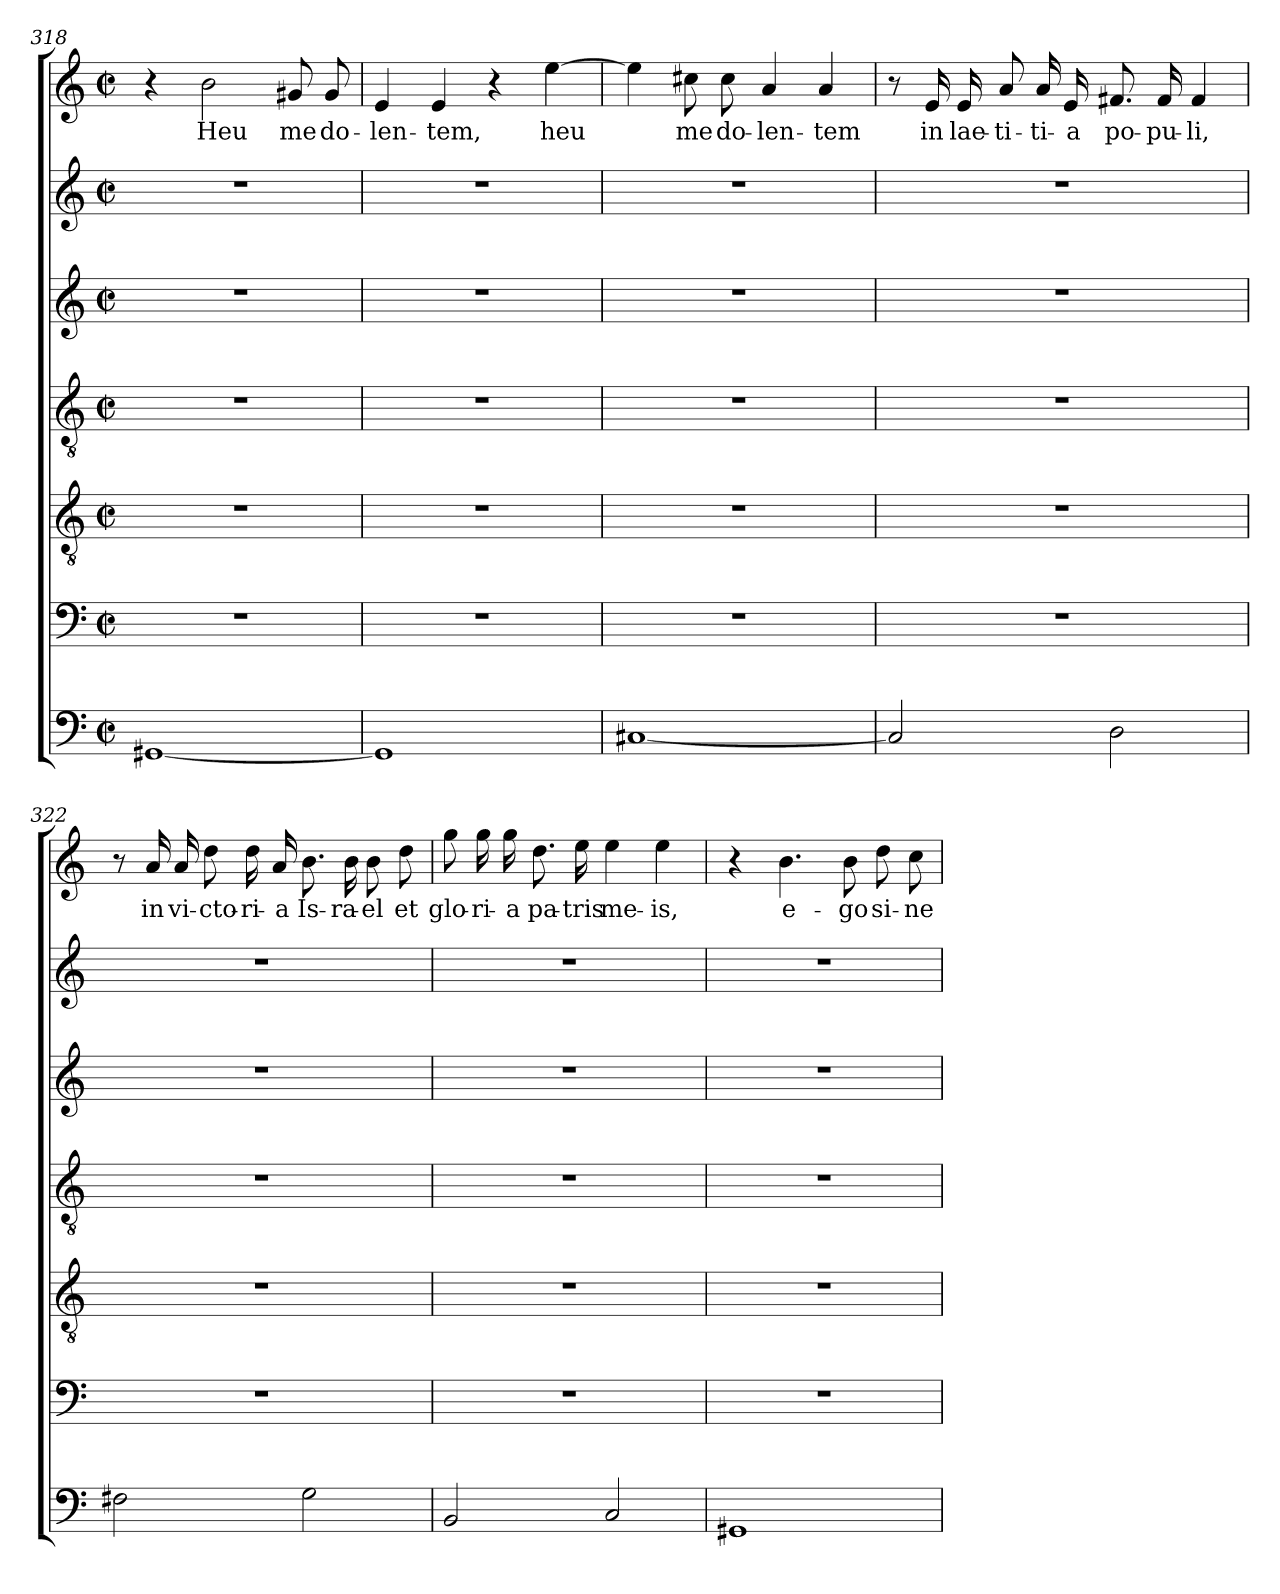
**kern	**kern	**kern	**kern	**kern	**kern	**kern	**text
*part7	*part6	*part5	*part4	*part3	*part2	*part1	*part1
*staff7	*staff6	*staff5	*staff4	*staff3	*staff2	*staff1	*staff1
*clefF4	*clefF4	*clefGv2	*clefGv2	*clefG2	*clefG2	*clefG2	*
*	*ITrd8c14	*	*	*	*	*	*
*k[]	*k[]	*k[]	*k[]	*k[]	*k[]	*k[]	*
*C:	*C:	*C:	*C:	*C:	*C:	*C:	*
*M2/2	*M2/2	*M2/2	*M2/2	*M2/2	*M2/2	*M2/2	*
*met(c|)	*met(c|)	*met(c|)	*met(c|)	*met(c|)	*met(c|)	*met(c|)	*
=318	=318	=318	=318	=318	=318	=318	=318
[1GG#X	1r	1r	1r	1r	1r	4r	.
!	!	!	!	!	!	!	!LO:LY:b
.	.	.	.	.	.	2b\	Heu
!	!	!	!	!	!	!	!LO:LY:b
.	.	.	.	.	.	8g#X/	me
!	!	!	!	!	!	!	!LO:LY:b
.	.	.	.	.	.	8g#/	do-
=319	=319	=319	=319	=319	=319	=319	=319
!	!	!	!	!	!	!	!LO:LY:b
1GG#]	1r	1r	1r	1r	1r	4e/	-len-
!	!	!	!	!	!	!	!LO:LY:b
.	.	.	.	.	.	4e/	-tem,
.	.	.	.	.	.	4r	.
!	!	!	!	!	!	!	!LO:LY:b
.	.	.	.	.	.	[4ee\	heu
=320	=320	=320	=320	=320	=320	=320	=320
[1C#X	1r	1r	1r	1r	1r	4ee\]	.
!	!	!	!	!	!	!	!LO:LY:b
.	.	.	.	.	.	8cc#X\	me
!	!	!	!	!	!	!	!LO:LY:b
.	.	.	.	.	.	8cc#\	do-
!	!	!	!	!	!	!	!LO:LY:b
.	.	.	.	.	.	4a/	-len-
!	!	!	!	!	!	!	!LO:LY:b
.	.	.	.	.	.	4a/	-tem
!!LO:LB:g=z
=321	=321	=321	=321	=321	=321	=321	=321
2C#/]	1r	1r	1r	1r	1r	8r	.
!	!	!	!	!	!	!	!LO:LY:b
.	.	.	.	.	.	16e/	in
!	!	!	!	!	!	!	!LO:LY:b
.	.	.	.	.	.	16e/	lae-
!	!	!	!	!	!	!	!LO:LY:b
.	.	.	.	.	.	8a/	-ti-
!	!	!	!	!	!	!	!LO:LY:b
.	.	.	.	.	.	16a/	-ti-
!	!	!	!	!	!	!	!LO:LY:b
.	.	.	.	.	.	16e/	-a
!	!	!	!	!	!	!	!LO:LY:b
2D\	.	.	.	.	.	8.f#X/	po-
!	!	!	!	!	!	!	!LO:LY:b
.	.	.	.	.	.	16f#/	-pu-
!	!	!	!	!	!	!	!LO:LY:b
.	.	.	.	.	.	4f#/	-li,
=322	=322	=322	=322	=322	=322	=322	=322
2F#X\	1r	1r	1r	1r	1r	8r	.
!	!	!	!	!	!	!	!LO:LY:b
.	.	.	.	.	.	16a/	in
!	!	!	!	!	!	!	!LO:LY:b
.	.	.	.	.	.	16a/	vi-
!	!	!	!	!	!	!	!LO:LY:b
.	.	.	.	.	.	8dd\	-cto-
!	!	!	!	!	!	!	!LO:LY:b
.	.	.	.	.	.	16dd\	-ri-
!	!	!	!	!	!	!	!LO:LY:b
.	.	.	.	.	.	16a/	-a
!	!	!	!	!	!	!	!LO:LY:b
2G\	.	.	.	.	.	8.b\	Is-
!	!	!	!	!	!	!	!LO:LY:b
.	.	.	.	.	.	16b\	-ra-
!	!	!	!	!	!	!	!LO:LY:b
.	.	.	.	.	.	8b\	-el
!	!	!	!	!	!	!	!LO:LY:b
.	.	.	.	.	.	8dd\	et
=323	=323	=323	=323	=323	=323	=323	=323
!	!	!	!	!	!	!	!LO:LY:b
2BB/	1r	1r	1r	1r	1r	8gg\	glo-
!	!	!	!	!	!	!	!LO:LY:b
.	.	.	.	.	.	16gg\	-ri-
!	!	!	!	!	!	!	!LO:LY:b
.	.	.	.	.	.	16gg\	-a
!	!	!	!	!	!	!	!LO:LY:b
.	.	.	.	.	.	8.dd\	pa-
!	!	!	!	!	!	!	!LO:LY:b
.	.	.	.	.	.	16ee\	-tris
!	!	!	!	!	!	!	!LO:LY:b
2C/	.	.	.	.	.	4ee\	me-
!	!	!	!	!	!	!	!LO:LY:b
.	.	.	.	.	.	4ee\	-is,
=324	=324	=324	=324	=324	=324	=324	=324
1GG#X	1r	1r	1r	1r	1r	4r	.
!	!	!	!	!	!	!	!LO:LY:b
.	.	.	.	.	.	4.b\	e-
!	!	!	!	!	!	!	!LO:LY:b
.	.	.	.	.	.	8b\	-go
!	!	!	!	!	!	!	!LO:LY:b
.	.	.	.	.	.	8dd\	si-
!	!	!	!	!	!	!	!LO:LY:b
.	.	.	.	.	.	8cc\	-ne
=	=	=	=	=	=	=	=
*-	*-	*-	*-	*-	*-	*-	*-
